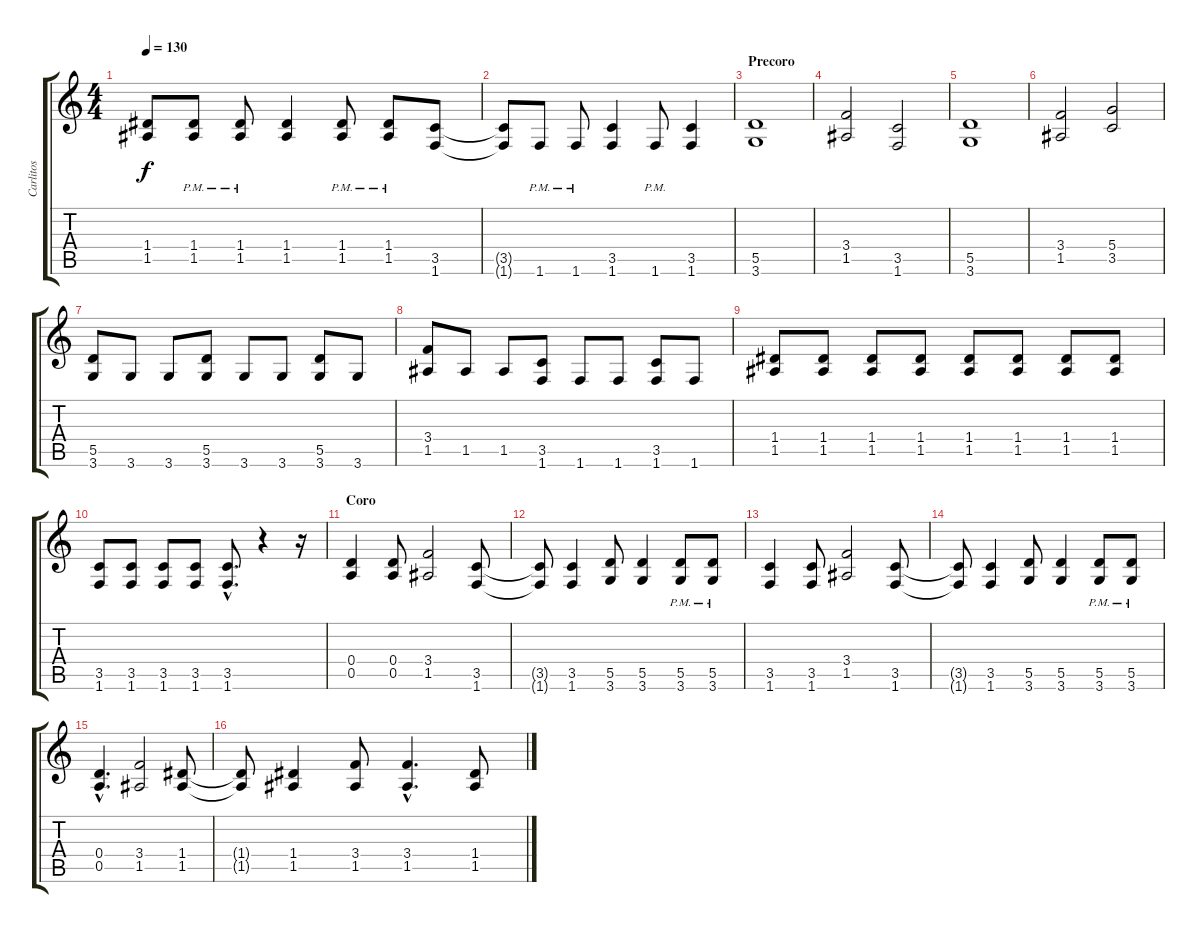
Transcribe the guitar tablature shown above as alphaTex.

\track ("Carlitos" "Carlitos") {instrument distortionguitar}
\staff {score tabs}
\tuning (E4 B3 G3 D3 A2 E2) {hide}
\ts (4 4)
\tempo 130
\clef g2
\ks c
(1.4{t} 1.5{t}).8{dy f} (1.4{pm} 1.5{pm}).8 (1.4{pm} 1.5{pm}).8 (1.4 1.5).4 (1.4{pm} 1.5{pm}).8 (1.4{pm} 1.5{pm}).8 (3.5 1.6).8 |
(3.5{t} 1.6{t}).8 1.6{pm}.8 1.6{pm}.8 (3.5 1.6).4 1.6{pm}.8 (3.5 1.6).4 |
\section ("" "Precoro")
(5.5 3.6).1 |
(3.4 1.5).2 (3.5 1.6).2 |
(5.5 3.6).1 |
(3.4 1.5).2 (5.4 3.5).2 |
(5.5 3.6).8 3.6.8 3.6.8 (5.5 3.6).8 3.6.8 3.6.8 (5.5 3.6).8 3.6.8 |
(3.4 1.5).8 1.5.8 1.5.8 (3.5 1.6).8 1.6.8 1.6.8 (3.5 1.6).8 1.6.8 |
(1.4 1.5).8 (1.4 1.5).8 (1.4 1.5).8 (1.4 1.5).8 (1.4 1.5).8 (1.4 1.5).8 (1.4 1.5).8 (1.4 1.5).8 |
(3.5 1.6).8 (3.5 1.6).8 (3.5 1.6).8 (3.5 1.6).8 (3.5{hac} 1.6{hac}).8{d} r.4 r.16 |
\section ("" "Coro")
(0.4 0.5).4 (0.4 0.5).8 (3.4 1.5).2 (3.5 1.6).8 |
(3.5{t} 1.6{t}).8 (3.5 1.6).4 (5.5 3.6).8 (5.5 3.6).4 (5.5{pm} 3.6{pm}).8 (5.5{pm} 3.6{pm}).8 |
(3.5 1.6).4 (3.5 1.6).8 (3.4 1.5).2 (3.5 1.6).8 |
(3.5{t} 1.6{t}).8 (3.5 1.6).4 (5.5 3.6).8 (5.5 3.6).4 (5.5{pm} 3.6{pm}).8 (5.5{pm} 3.6{pm}).8 |
(0.4{hac} 0.5{hac}).4{d} (3.4 1.5).2 (1.4 1.5).8 |
(1.4{t} 1.5{t}).8 (1.4 1.5).4 (3.4 1.5).8 (3.4{hac} 1.5{hac}).4{d} (1.4 1.5).8
